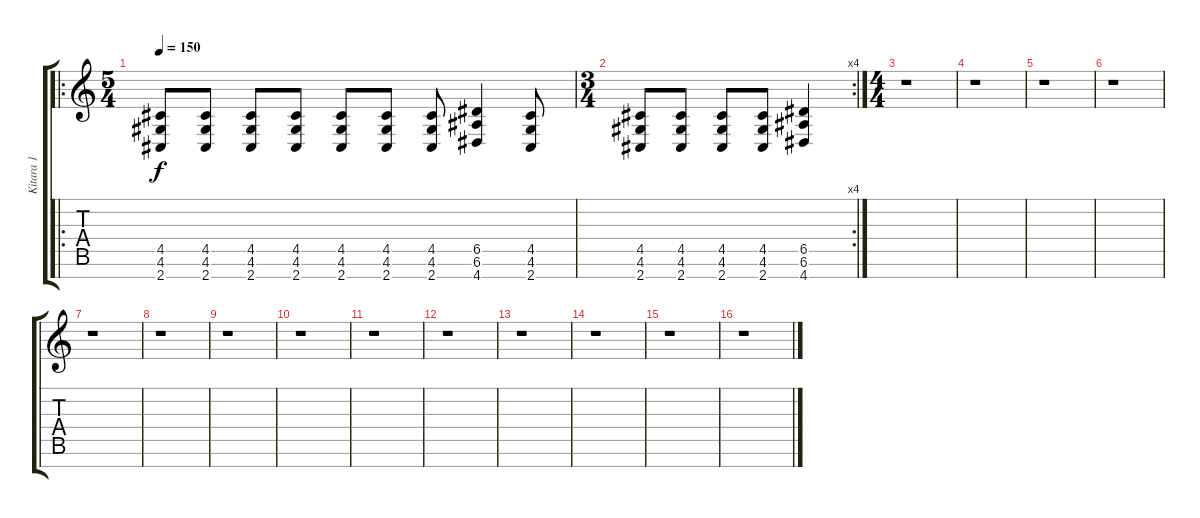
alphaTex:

\track ("Kitara 1" "Kitara 1") {instrument distortionguitar}
\staff {score tabs}
\tuning (E4 B3 G3 D3 A2 E2 B1) {hide}
\ro
\ts (5 4)
\tempo 150
\clef g2
\ks c
(4.5 4.6 2.7).8{dy f} (4.5 4.6 2.7).8 (4.5 4.6 2.7).8 (4.5 4.6 2.7).8 (4.5 4.6 2.7).8 (4.5 4.6 2.7).8 (4.5 4.6 2.7).8 (6.5 6.6 4.7).4 (4.5 4.6 2.7).8 |
\rc 4
\ts (3 4)
(4.5 4.6 2.7).8 (4.5 4.6 2.7).8 (4.5 4.6 2.7).8 (4.5 4.6 2.7).8 (6.5 6.6 4.7).4 |
\ts (4 4)
r.1 |
r.1 |
r.1 |
r.1 |
r.1 |
r.1 |
r.1 |
r.1 |
r.1 |
r.1 |
r.1 |
r.1 |
r.1 |
r.1
